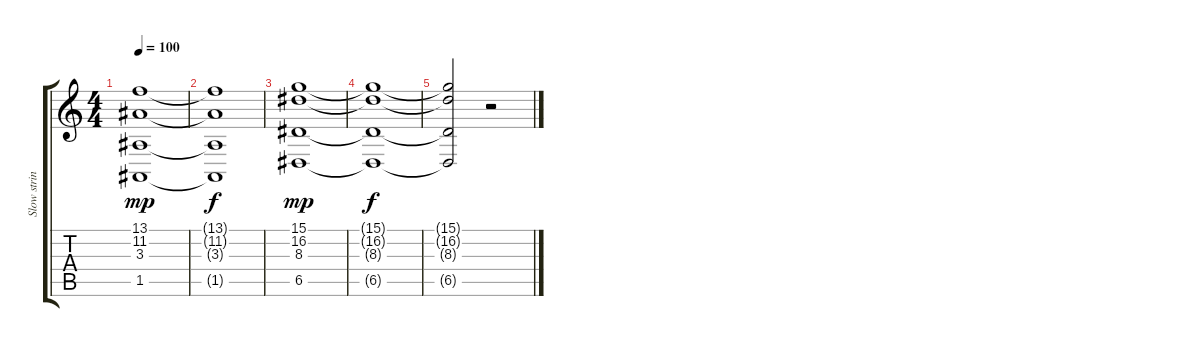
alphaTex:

\track ("Slow strings" "Slow strin") {instrument stringensemble1}
\staff {score tabs}
\tuning (E4 B3 G3 D3 A2 E2) {hide}
\ts (4 4)
\tempo 100
\clef g2
\ks c
(13.1 11.2 3.3 1.5).1{dy mp} |
(13.1{t} 11.2{t} 3.3{t} 1.5{t}).1{dy f} |
(15.1 16.2 8.3 6.5).1{dy mp} |
(15.1{t} 16.2{t} 8.3{t} 6.5{t}).1{dy f volume 2} |
(15.1{t} 16.2{t} 8.3{t} 6.5{t}).2 r.2
